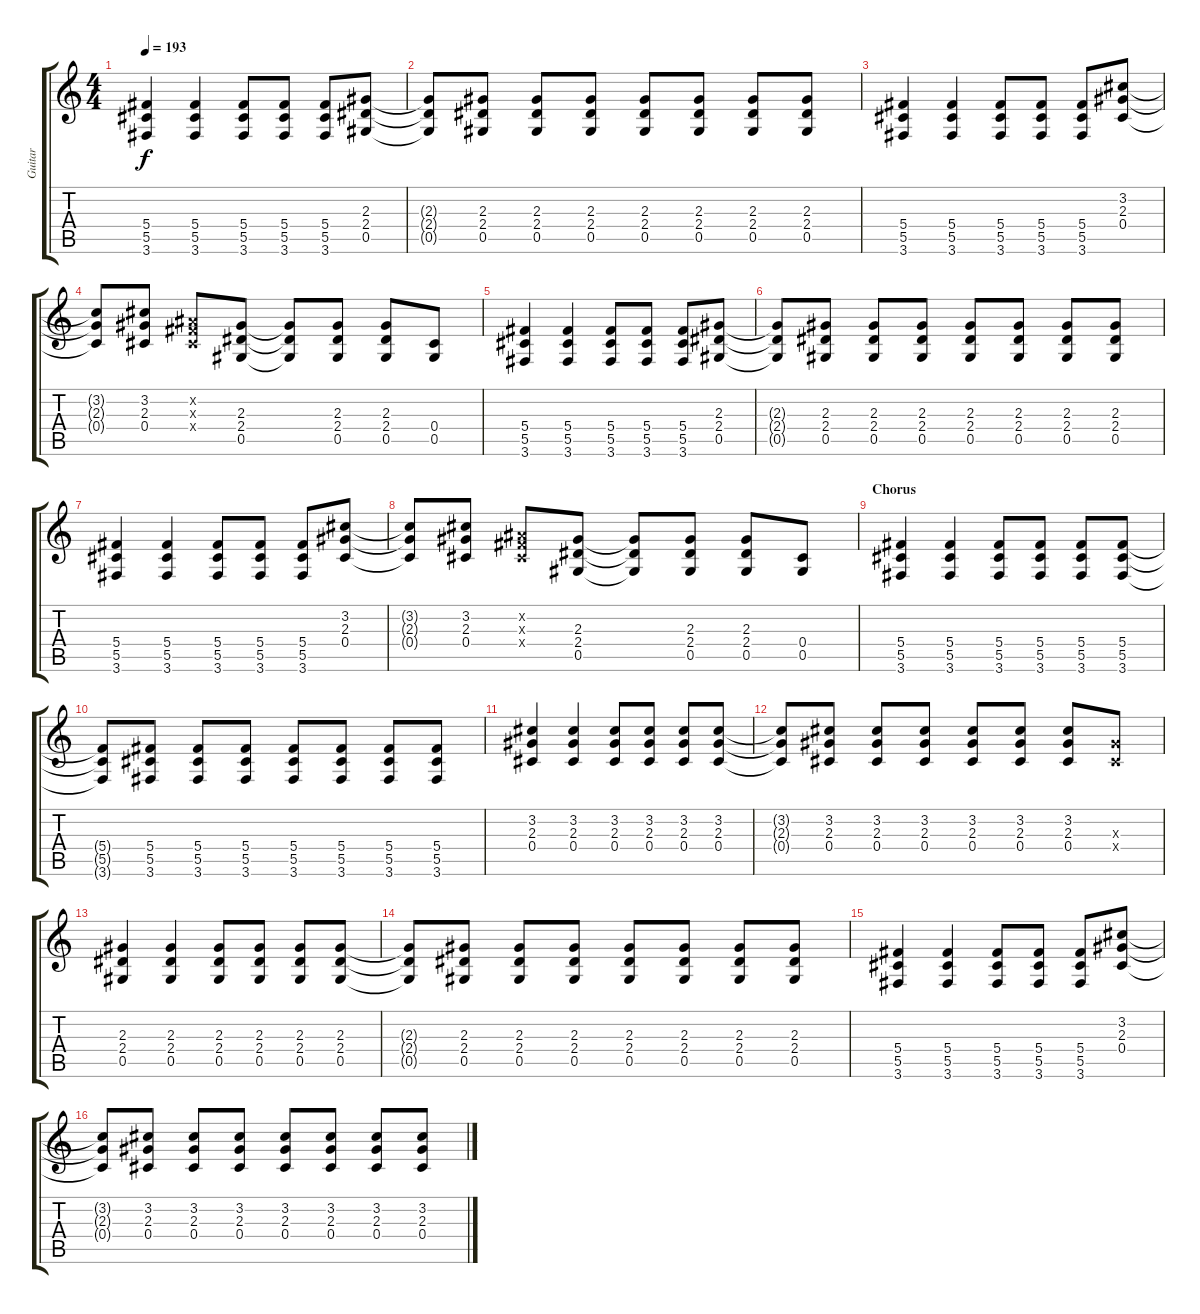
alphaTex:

\track ("Guitar" "Guitar") {instrument overdrivenguitar}
\staff {score tabs}
\tuning (Eb4 Bb3 Gb3 Db3 Ab2 Eb2) {hide}
\ts (4 4)
\tempo 193
\clef g2
\ks c
(5.4 5.5 3.6).4{dy f} (5.4 5.5 3.6).4 (5.4 5.5 3.6).8 (5.4 5.5 3.6).8 (5.4 5.5 3.6).8 (2.3 2.4 0.5).8 |
(2.3{t} 2.4{t} 0.5{t}).8 (2.3 2.4 0.5).8 (2.3 2.4 0.5).8 (2.3 2.4 0.5).8 (2.3 2.4 0.5).8 (2.3 2.4 0.5).8 (2.3 2.4 0.5).8 (2.3 2.4 0.5).8 |
(5.4 5.5 3.6).4 (5.4 5.5 3.6).4 (5.4 5.5 3.6).8 (5.4 5.5 3.6).8 (5.4 5.5 3.6).8 (3.2 2.3 0.4).8 |
(3.2{t} 2.3{t} 0.4{t}).8 (3.2 2.3 0.4).8 (0.2{x} 0.3{x} 0.4{x}).8 (2.3 2.4 0.5).8 (2.3{t} 2.4{t} 0.5{t}).8 (2.3 2.4 0.5).8 (2.3 2.4 0.5).8 (0.4 0.5).8 |
(5.4 5.5 3.6).4 (5.4 5.5 3.6).4 (5.4 5.5 3.6).8 (5.4 5.5 3.6).8 (5.4 5.5 3.6).8 (2.3 2.4 0.5).8 |
(2.3{t} 2.4{t} 0.5{t}).8 (2.3 2.4 0.5).8 (2.3 2.4 0.5).8 (2.3 2.4 0.5).8 (2.3 2.4 0.5).8 (2.3 2.4 0.5).8 (2.3 2.4 0.5).8 (2.3 2.4 0.5).8 |
(5.4 5.5 3.6).4 (5.4 5.5 3.6).4 (5.4 5.5 3.6).8 (5.4 5.5 3.6).8 (5.4 5.5 3.6).8 (3.2 2.3 0.4).8 |
(3.2{t} 2.3{t} 0.4{t}).8 (3.2 2.3 0.4).8 (0.2{x} 0.3{x} 0.4{x}).8 (2.3 2.4 0.5).8 (2.3{t} 2.4{t} 0.5{t}).8 (2.3 2.4 0.5).8 (2.3 2.4 0.5).8 (0.4 0.5).8 |
\section ("" "Chorus")
(5.4 5.5 3.6).4 (5.4 5.5 3.6).4 (5.4 5.5 3.6).8 (5.4 5.5 3.6).8 (5.4 5.5 3.6).8 (5.4 5.5 3.6).8 |
(5.4{t} 5.5{t} 3.6{t}).8 (5.4 5.5 3.6).8 (5.4 5.5 3.6).8 (5.4 5.5 3.6).8 (5.4 5.5 3.6).8 (5.4 5.5 3.6).8 (5.4 5.5 3.6).8 (5.4 5.5 3.6).8 |
(3.2 2.3 0.4).4 (3.2 2.3 0.4).4 (3.2 2.3 0.4).8 (3.2 2.3 0.4).8 (3.2 2.3 0.4).8 (3.2 2.3 0.4).8 |
(3.2{t} 2.3{t} 0.4{t}).8 (3.2 2.3 0.4).8 (3.2 2.3 0.4).8 (3.2 2.3 0.4).8 (3.2 2.3 0.4).8 (3.2 2.3 0.4).8 (3.2 2.3 0.4).8 (2.3{x} 0.4{x}).8 |
(2.3 2.4 0.5).4 (2.3 2.4 0.5).4 (2.3 2.4 0.5).8 (2.3 2.4 0.5).8 (2.3 2.4 0.5).8 (2.3 2.4 0.5).8 |
(2.3{t} 2.4{t} 0.5{t}).8 (2.3 2.4 0.5).8 (2.3 2.4 0.5).8 (2.3 2.4 0.5).8 (2.3 2.4 0.5).8 (2.3 2.4 0.5).8 (2.3 2.4 0.5).8 (2.3 2.4 0.5).8 |
(5.4 5.5 3.6).4 (5.4 5.5 3.6).4 (5.4 5.5 3.6).8 (5.4 5.5 3.6).8 (5.4 5.5 3.6).8 (3.2 2.3 0.4).8 |
(3.2{t} 2.3{t} 0.4{t}).8 (3.2 2.3 0.4).8 (3.2 2.3 0.4).8 (3.2 2.3 0.4).8 (3.2 2.3 0.4).8 (3.2 2.3 0.4).8 (3.2 2.3 0.4).8 (3.2 2.3 0.4).8
